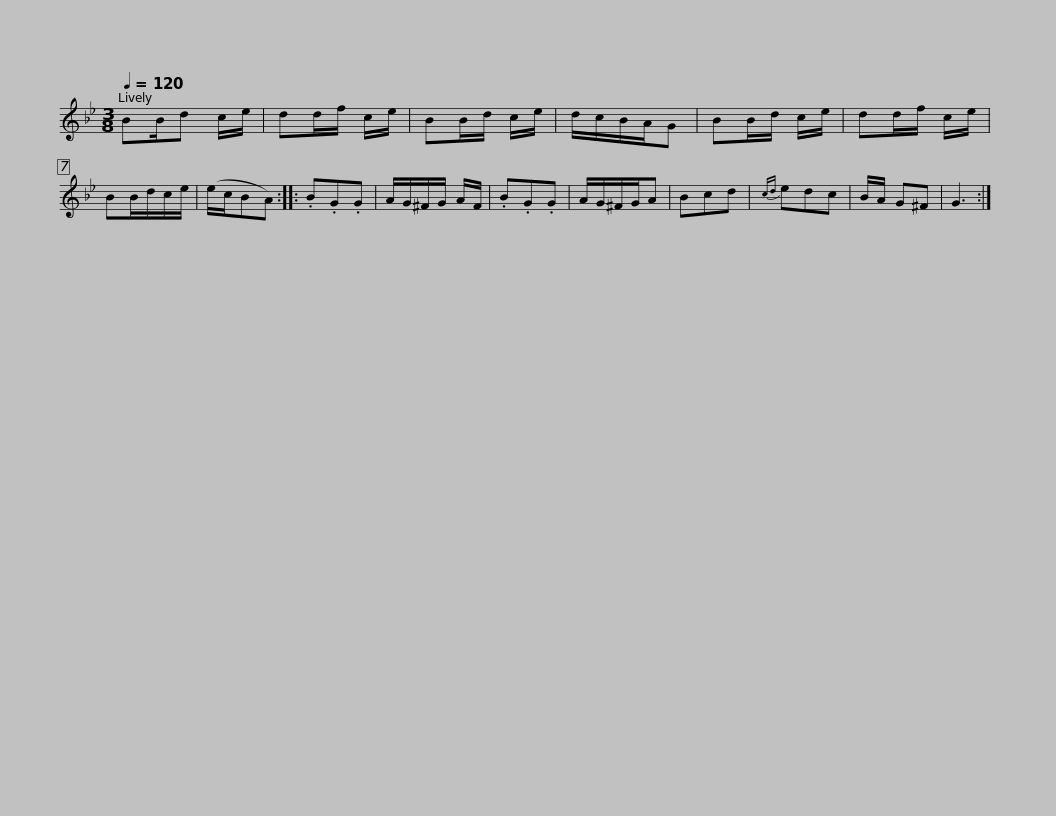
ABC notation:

X:1
L:1/8
Q:1/4=120
M:3/8
I:linebreak $
K:Bb
V:1 treble
V:1
 BB/d c/e/ | dd/f/ c/e/ | BB/d/ c/e/ | d/c/B/A/G | BB/d/ c/e/ | %5
 dd/f/ c/e/ | BB/d/c/e/ | (e/c/BA) :: .B.G.G |$ A/G/^F/G/ A/F/ | %10
 .B.G.G | A/G/^F/G/A | Bcd |{cd} edc | B/A/ G^F | %15
 G3 :| %16
